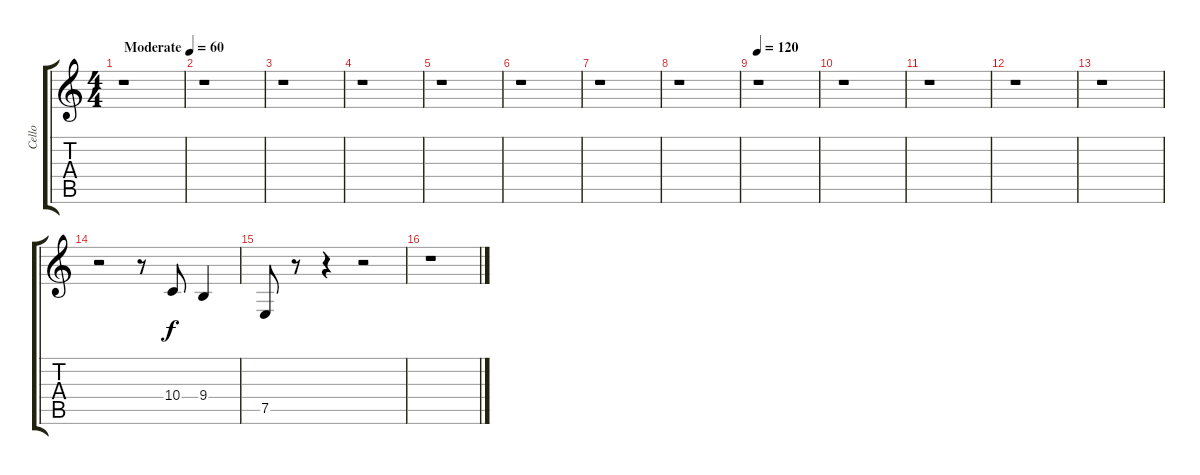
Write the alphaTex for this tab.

\track ("Cello" "Cello") {instrument cello}
\staff {score tabs}
\tuning (E4 B3 G3 D3 A2 E2) {hide}
\ts (4 4)
\tempo (60 "Moderate")
\clef g2
\ks c
r.1{dy f instrument cello} |
r.1 |
r.1 |
r.1 |
r.1 |
r.1 |
r.1 |
r.1 |
\tempo 120
r.1 |
r.1 |
r.1 |
r.1 |
r.1 |
r.2 r.8 10.4.8 9.4.4 |
7.5.8 r.8 r.4 r.2 |
r.1
